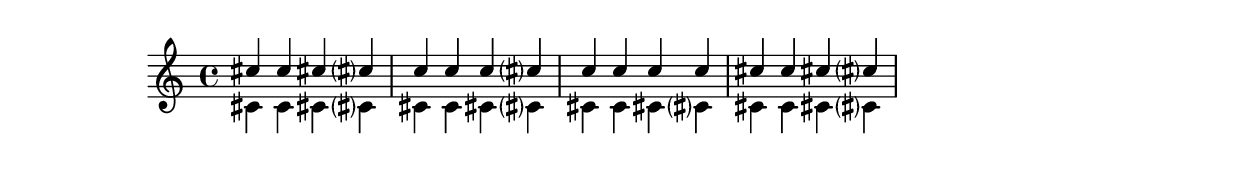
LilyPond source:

%% http://lsr.di.unimi.it/LSR/Item?id=758
%% see also http://www.lilypond.org/doc/v2.18/Documentation/notation/visibility-of-objects

SampleMusic = { cis cis cis! cis? }

LongMusic = {
  \SampleMusic

  \override Voice.Accidental.stencil = ##f
  \SampleMusic
  
  \override Voice.AccidentalCautionary.stencil = ##f
  \SampleMusic
  
  \revert Voice.Accidental.stencil
  \revert Voice.AccidentalCautionary.stencil
  \SampleMusic
}

<<
  \relative c'' {
    \LongMusic
  }
\\
  \relative c' {
    \SampleMusic
    \SampleMusic
    \SampleMusic
    \SampleMusic
  }
>>
